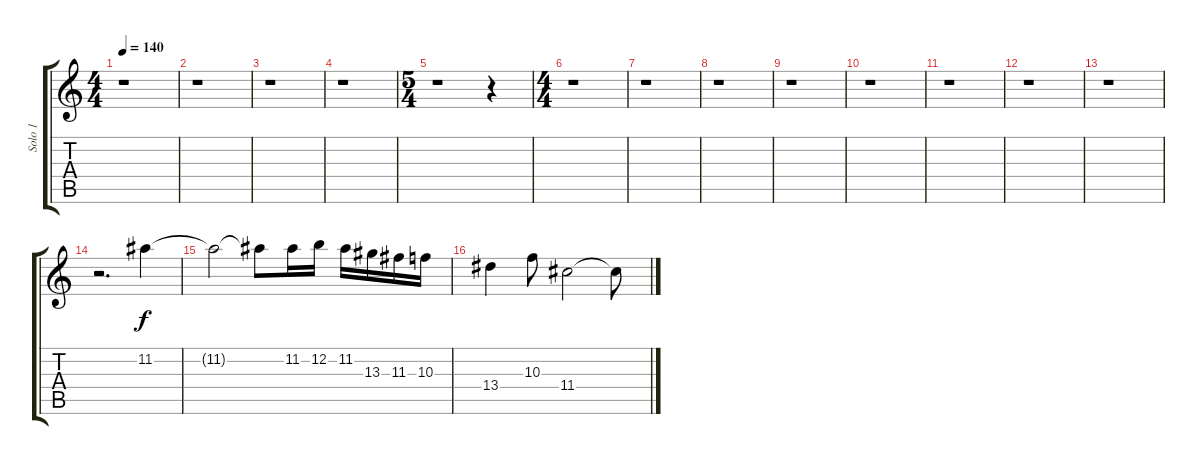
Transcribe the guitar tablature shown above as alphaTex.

\track ("Solo 1" "Solo 1") {instrument overdrivenguitar}
\staff {score tabs}
\tuning (E4 B3 G3 D3 A2 E2) {hide}
\ts (4 4)
\tempo 140
\clef g2
\ks c
r.1{dy f} |
r.1 |
r.1 |
r.1 |
\ts (5 4)
r.1 r.4 |
\ts (4 4)
r.1 |
r.1 |
r.1 |
r.1 |
r.1 |
r.1 |
r.1 |
r.1 |
r.2{d} 11.2.4 |
11.2{t}.2 11.2{t}.8 11.2.16 12.2.16 11.2.16 13.3.16 11.3.16 10.3.16 |
13.4.4 10.3.8 11.4.2 11.4{t}.8
